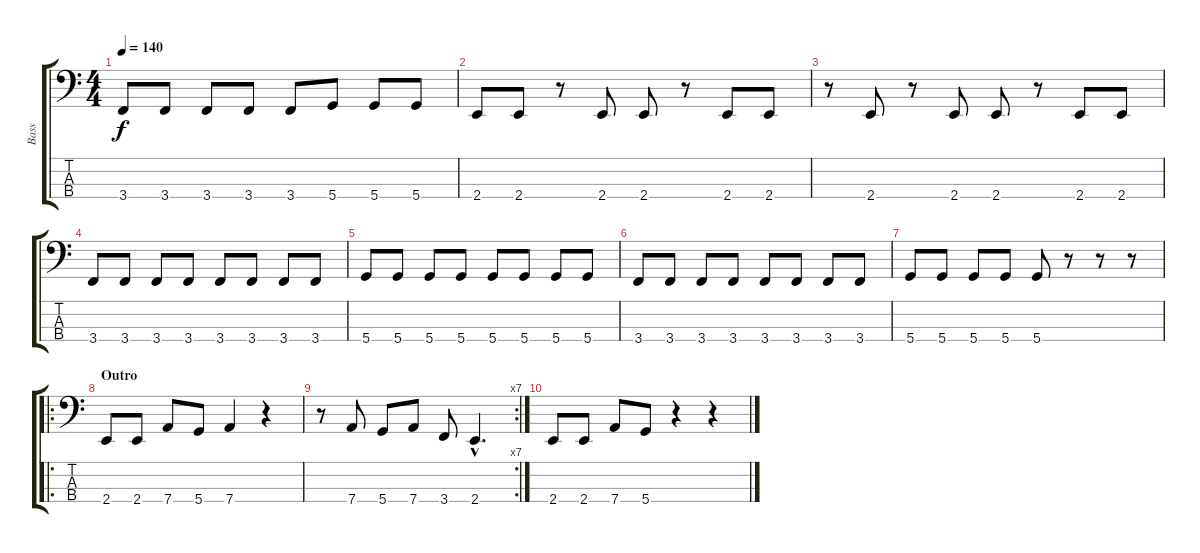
\track ("Bass" "Bass") {instrument electricbasspick}
\staff {score tabs}
\tuning (G2 D2 A1 D1) {hide}
\ts (4 4)
\tempo 140
\clef f4
\ks c
3.4.8{dy f} 3.4.8 3.4.8 3.4.8 3.4.8 5.4.8 5.4.8 5.4.8 |
2.4.8 2.4.8 r.8 2.4.8 2.4.8 r.8 2.4.8 2.4.8 |
r.8 2.4.8 r.8 2.4.8 2.4.8 r.8 2.4.8 2.4.8 |
3.4.8 3.4.8 3.4.8 3.4.8 3.4.8 3.4.8 3.4.8 3.4.8 |
5.4.8 5.4.8 5.4.8 5.4.8 5.4.8 5.4.8 5.4.8 5.4.8 |
3.4.8 3.4.8 3.4.8 3.4.8 3.4.8 3.4.8 3.4.8 3.4.8 |
5.4.8 5.4.8 5.4.8 5.4.8 5.4.8 r.8 r.8 r.8 |
\ro
\section ("" "Outro")
2.4.8 2.4.8 7.4.8 5.4.8 7.4.4 r.4 |
\rc 7
r.8 7.4.8 5.4.8 7.4.8 3.4.8 2.4{hac}.4{d} |
2.4.8 2.4.8 7.4.8 5.4.8 r.4 r.4
